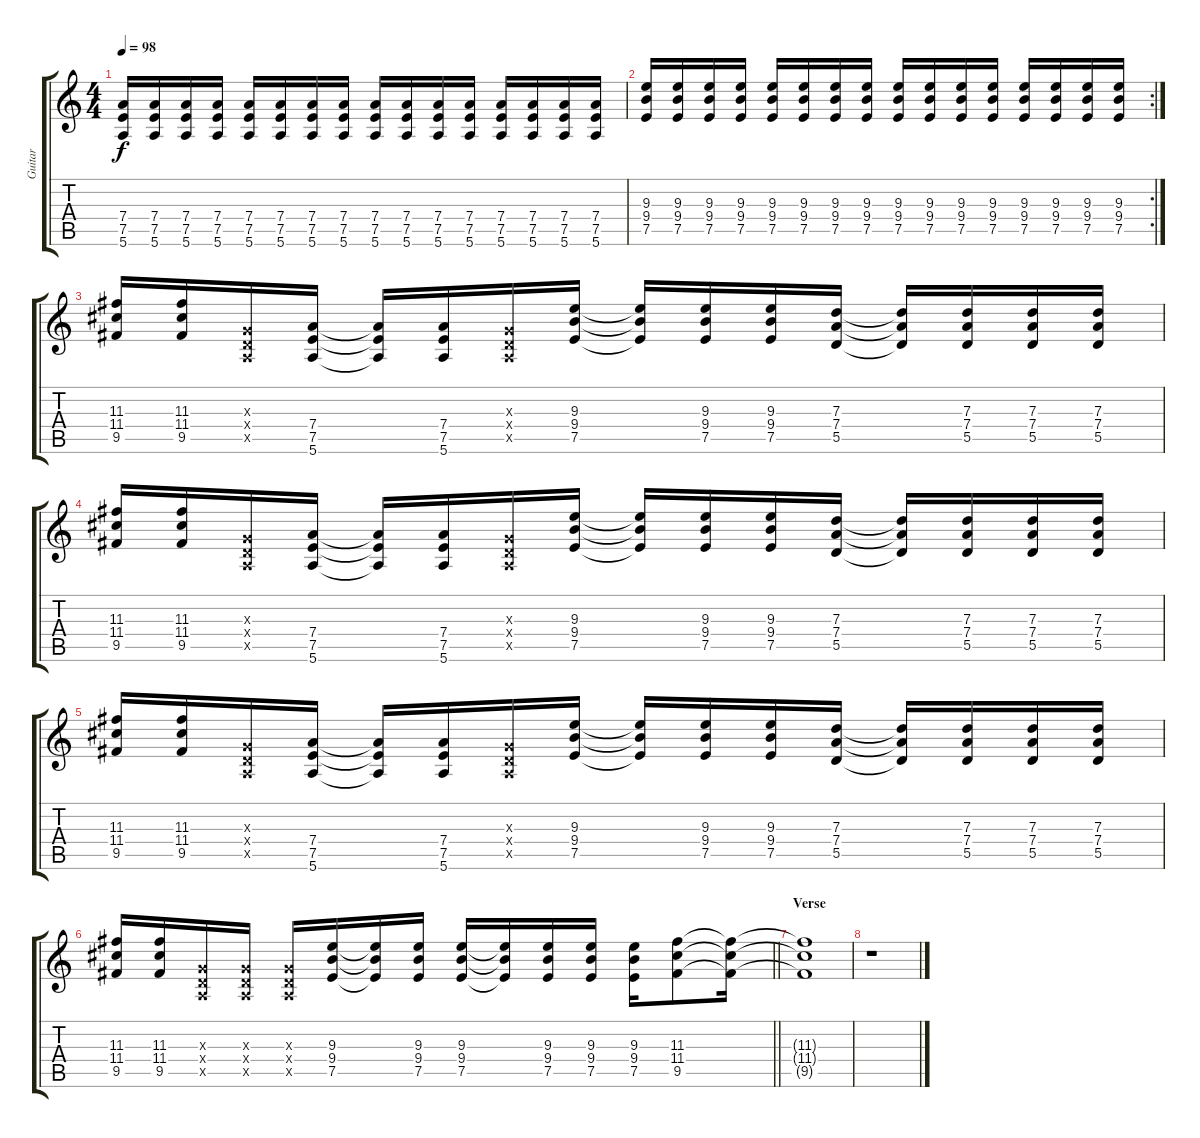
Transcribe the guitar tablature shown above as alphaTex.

\track ("Guitar" "Guitar") {instrument distortionguitar}
\staff {score tabs}
\tuning (E4 B3 G3 D3 A2 E2) {hide}
\ts (4 4)
\tempo 98
\clef g2
\ks c
(7.4 7.5 5.6).16{dy f} (7.4 7.5 5.6).16 (7.4 7.5 5.6).16 (7.4 7.5 5.6).16 (7.4 7.5 5.6).16 (7.4 7.5 5.6).16 (7.4 7.5 5.6).16 (7.4 7.5 5.6).16 (7.4 7.5 5.6).16 (7.4 7.5 5.6).16 (7.4 7.5 5.6).16 (7.4 7.5 5.6).16 (7.4 7.5 5.6).16 (7.4 7.5 5.6).16 (7.4 7.5 5.6).16 (7.4 7.5 5.6).16 |
\rc 2
(9.3 9.4 7.5).16 (9.3 9.4 7.5).16 (9.3 9.4 7.5).16 (9.3 9.4 7.5).16 (9.3 9.4 7.5).16 (9.3 9.4 7.5).16 (9.3 9.4 7.5).16 (9.3 9.4 7.5).16 (9.3 9.4 7.5).16 (9.3 9.4 7.5).16 (9.3 9.4 7.5).16 (9.3 9.4 7.5).16 (9.3 9.4 7.5).16 (9.3 9.4 7.5).16 (9.3 9.4 7.5).16 (9.3 9.4 7.5).16 |
(11.3 11.4 9.5).16{volume 16 instrument distortionguitar} (11.3 11.4 9.5).16 (0.3{x} 0.4{x} 0.5{x}).16 (7.4 7.5 5.6).16 (7.4{t} 7.5{t} 5.6{t}).16 (7.4 7.5 5.6).16 (0.3{x} 0.4{x} 0.5{x}).16 (9.3 9.4 7.5).16 (9.3{t} 9.4{t} 7.5{t}).16 (9.3 9.4 7.5).16 (9.3 9.4 7.5).16 (7.3 7.4 5.5).16 (7.3{t} 7.4{t} 5.5{t}).16 (7.3 7.4 5.5).16 (7.3 7.4 5.5).16 (7.3 7.4 5.5).16 |
(11.3 11.4 9.5).16 (11.3 11.4 9.5).16 (0.3{x} 0.4{x} 0.5{x}).16 (7.4 7.5 5.6).16 (7.4{t} 7.5{t} 5.6{t}).16 (7.4 7.5 5.6).16 (0.3{x} 0.4{x} 0.5{x}).16 (9.3 9.4 7.5).16 (9.3{t} 9.4{t} 7.5{t}).16 (9.3 9.4 7.5).16 (9.3 9.4 7.5).16 (7.3 7.4 5.5).16 (7.3{t} 7.4{t} 5.5{t}).16 (7.3 7.4 5.5).16 (7.3 7.4 5.5).16 (7.3 7.4 5.5).16 |
(11.3 11.4 9.5).16 (11.3 11.4 9.5).16 (0.3{x} 0.4{x} 0.5{x}).16 (7.4 7.5 5.6).16 (7.4{t} 7.5{t} 5.6{t}).16 (7.4 7.5 5.6).16 (0.3{x} 0.4{x} 0.5{x}).16 (9.3 9.4 7.5).16 (9.3{t} 9.4{t} 7.5{t}).16 (9.3 9.4 7.5).16 (9.3 9.4 7.5).16 (7.3 7.4 5.5).16 (7.3{t} 7.4{t} 5.5{t}).16 (7.3 7.4 5.5).16 (7.3 7.4 5.5).16 (7.3 7.4 5.5).16 |
\barLineRight lightlight
(11.3 11.4 9.5).16 (11.3 11.4 9.5).16 (0.3{x} 0.4{x} 0.5{x}).16 (0.3{x} 0.4{x} 0.5{x}).16 (0.3{x} 0.4{x} 0.5{x}).16 (9.3 9.4 7.5).16 (9.3{t} 9.4{t} 7.5{t}).16 (9.3 9.4 7.5).16 (9.3 9.4 7.5).16 (9.3{t} 9.4{t} 7.5{t}).16 (9.3 9.4 7.5).16 (9.3 9.4 7.5).16 (9.3 9.4 7.5).16 (11.3 11.4 9.5).8 (11.3{t} 11.4{t} 9.5{t}).16 |
\section ("" "Verse")
(11.3{t} 11.4{t} 9.5{t}).1 |
r.1
